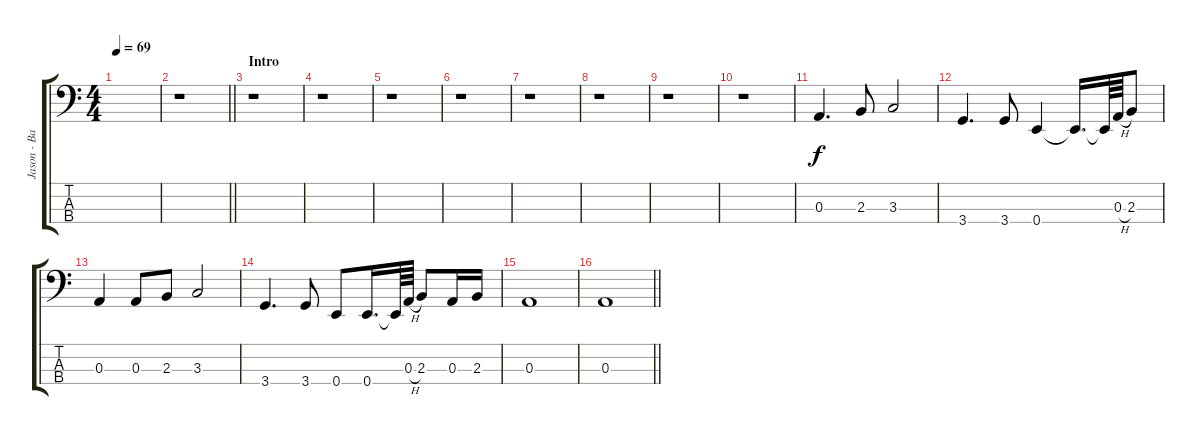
\track ("Jason - Bass" "Jason - Ba") {instrument electricbasspick}
\staff {score tabs}
\tuning (G2 D2 A1 E1) {hide}
\ts (4 4)
\tempo 69
\clef f4
\ks c
|
\barLineRight lightlight
r.1 |
\section ("" "Intro")
r.1 |
r.1 |
r.1 |
r.1 |
r.1 |
r.1 |
r.1 |
r.1 |
0.3.4{d} 2.3.8 3.3.2 |
3.4.4{d} 3.4.8 0.4.4 0.4{t}.16{d} 0.4{t}.64 0.3{h}.64 2.3.8 |
0.3.4 0.3.8 2.3.8 3.3.2 |
3.4.4{d} 3.4.8 0.4.8 0.4.16{d} 0.4{t}.64 0.3{h}.64 2.3.8 0.3.16 2.3.16 |
0.3.1 |
\barLineRight lightlight
0.3.1
